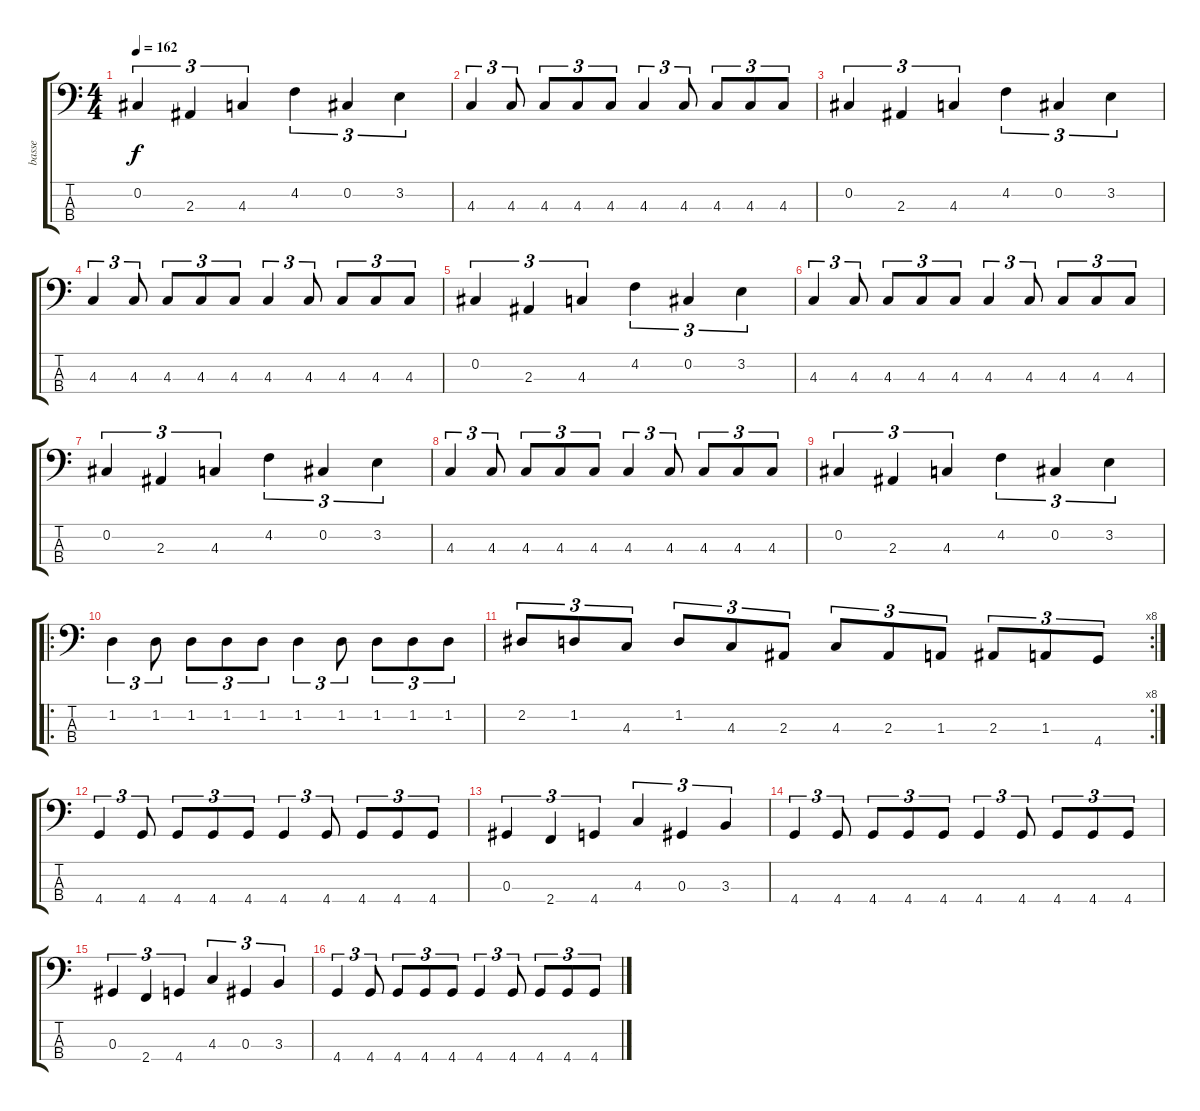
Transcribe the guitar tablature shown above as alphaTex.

\track ("basse" "basse") {instrument electricbasspick}
\staff {score tabs}
\tuning (Gb2 Db2 Ab1 Eb1) {hide}
\ts (4 4)
\tempo 162
\clef f4
\ks c
0.2.4{tu (3 2) dy f} 2.3.4{tu (3 2)} 4.3.4{tu (3 2)} 4.2.4{tu (3 2)} 0.2.4{tu (3 2)} 3.2.4{tu (3 2)} |
4.3.4{tu (3 2)} 4.3.8{tu (3 2)} 4.3.8{tu (3 2)} 4.3.8{tu (3 2)} 4.3.8{tu (3 2)} 4.3.4{tu (3 2)} 4.3.8{tu (3 2)} 4.3.8{tu (3 2)} 4.3.8{tu (3 2)} 4.3.8{tu (3 2)} |
0.2.4{tu (3 2)} 2.3.4{tu (3 2)} 4.3.4{tu (3 2)} 4.2.4{tu (3 2)} 0.2.4{tu (3 2)} 3.2.4{tu (3 2)} |
4.3.4{tu (3 2)} 4.3.8{tu (3 2)} 4.3.8{tu (3 2)} 4.3.8{tu (3 2)} 4.3.8{tu (3 2)} 4.3.4{tu (3 2)} 4.3.8{tu (3 2)} 4.3.8{tu (3 2)} 4.3.8{tu (3 2)} 4.3.8{tu (3 2)} |
0.2.4{tu (3 2)} 2.3.4{tu (3 2)} 4.3.4{tu (3 2)} 4.2.4{tu (3 2)} 0.2.4{tu (3 2)} 3.2.4{tu (3 2)} |
4.3.4{tu (3 2)} 4.3.8{tu (3 2)} 4.3.8{tu (3 2)} 4.3.8{tu (3 2)} 4.3.8{tu (3 2)} 4.3.4{tu (3 2)} 4.3.8{tu (3 2)} 4.3.8{tu (3 2)} 4.3.8{tu (3 2)} 4.3.8{tu (3 2)} |
0.2.4{tu (3 2)} 2.3.4{tu (3 2)} 4.3.4{tu (3 2)} 4.2.4{tu (3 2)} 0.2.4{tu (3 2)} 3.2.4{tu (3 2)} |
4.3.4{tu (3 2)} 4.3.8{tu (3 2)} 4.3.8{tu (3 2)} 4.3.8{tu (3 2)} 4.3.8{tu (3 2)} 4.3.4{tu (3 2)} 4.3.8{tu (3 2)} 4.3.8{tu (3 2)} 4.3.8{tu (3 2)} 4.3.8{tu (3 2)} |
0.2.4{tu (3 2)} 2.3.4{tu (3 2)} 4.3.4{tu (3 2)} 4.2.4{tu (3 2)} 0.2.4{tu (3 2)} 3.2.4{tu (3 2)} |
\ro
1.2.4{tu (3 2)} 1.2.8{tu (3 2)} 1.2.8{tu (3 2)} 1.2.8{tu (3 2)} 1.2.8{tu (3 2)} 1.2.4{tu (3 2)} 1.2.8{tu (3 2)} 1.2.8{tu (3 2)} 1.2.8{tu (3 2)} 1.2.8{tu (3 2)} |
\rc 8
2.2.8{tu (3 2)} 1.2.8{tu (3 2)} 4.3.8{tu (3 2)} 1.2.8{tu (3 2)} 4.3.8{tu (3 2)} 2.3.8{tu (3 2)} 4.3.8{tu (3 2)} 2.3.8{tu (3 2)} 1.3.8{tu (3 2)} 2.3.8{tu (3 2)} 1.3.8{tu (3 2)} 4.4.8{tu (3 2)} |
4.4.4{tu (3 2)} 4.4.8{tu (3 2)} 4.4.8{tu (3 2)} 4.4.8{tu (3 2)} 4.4.8{tu (3 2)} 4.4.4{tu (3 2)} 4.4.8{tu (3 2)} 4.4.8{tu (3 2)} 4.4.8{tu (3 2)} 4.4.8{tu (3 2)} |
0.3.4{tu (3 2)} 2.4.4{tu (3 2)} 4.4.4{tu (3 2)} 4.3.4{tu (3 2)} 0.3.4{tu (3 2)} 3.3.4{tu (3 2)} |
4.4.4{tu (3 2)} 4.4.8{tu (3 2)} 4.4.8{tu (3 2)} 4.4.8{tu (3 2)} 4.4.8{tu (3 2)} 4.4.4{tu (3 2)} 4.4.8{tu (3 2)} 4.4.8{tu (3 2)} 4.4.8{tu (3 2)} 4.4.8{tu (3 2)} |
0.3.4{tu (3 2)} 2.4.4{tu (3 2)} 4.4.4{tu (3 2)} 4.3.4{tu (3 2)} 0.3.4{tu (3 2)} 3.3.4{tu (3 2)} |
4.4.4{tu (3 2)} 4.4.8{tu (3 2)} 4.4.8{tu (3 2)} 4.4.8{tu (3 2)} 4.4.8{tu (3 2)} 4.4.4{tu (3 2)} 4.4.8{tu (3 2)} 4.4.8{tu (3 2)} 4.4.8{tu (3 2)} 4.4.8{tu (3 2)}
